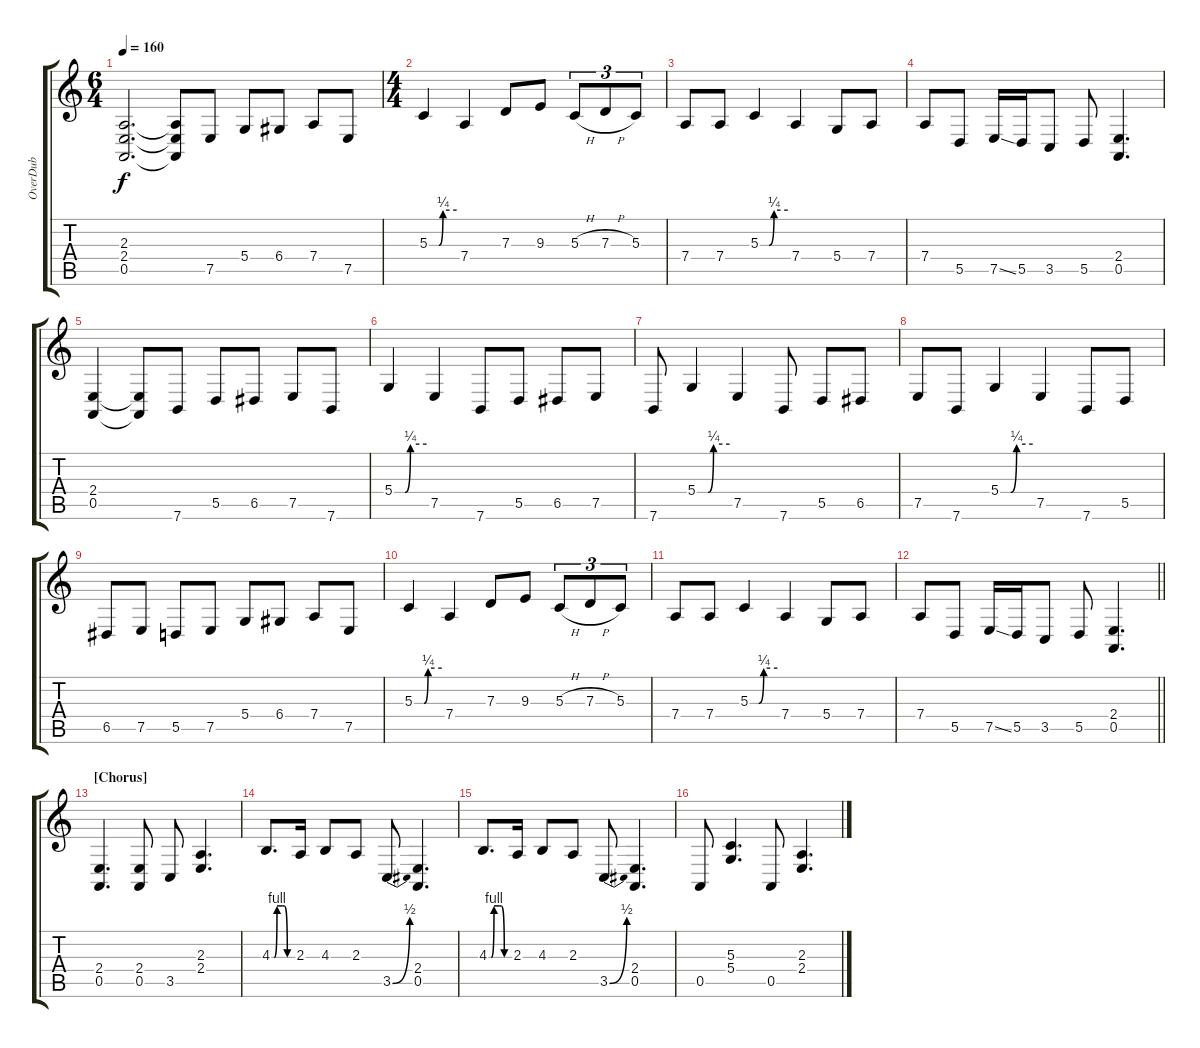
\track ("OverDub" "OverDub") {instrument lead1square}
\staff {score tabs}
\tuning (E4 B3 G3 D3 A2 E2) {hide}
\ts (6 4)
\tempo 160
\clef g2
\ks c
(2.3{t} 2.4{t} 0.5{t}).2{d dy f} (2.3{t} 2.4{t} 0.5{t}).8 7.5.8{volume 11 instrument lead1square} 5.4.8 6.4.8 7.4.8 7.5.8 |
\ts (4 4)
5.3{be (custom 0 0 10 0 21 0 30 1 60 1)}.4 7.4.4 7.3.8 9.3.8 5.3{h}.8{tu (3 2)} 7.3{h}.8{tu (3 2)} 5.3.8{tu (3 2)} |
7.4.8 7.4.8 5.3{be (custom 0 0 19 0 30 1 60 1)}.4 7.4.4 5.4.8 7.4.8 |
7.4.8 5.5.8 7.5{ss}.16 5.5.16 3.5.8 5.5.8 (2.4 0.5).4{d} |
(2.4 0.5).4 (2.4{t} 0.5{t}).8 7.6.8 5.5.8 6.5.8 7.5.8 7.6.8 |
5.4{be (custom 0 0 20 0 30 1 60 1)}.4 7.5.4 7.6.8 5.5.8 6.5.8 7.5.8 |
7.6.8 5.4{be (custom 0 0 20 0 30 1 60 1)}.4 7.5.4 7.6.8 5.5.8 6.5.8 |
7.5.8 7.6.8 5.4{be (custom 0 0 19 0 30 1 60 1)}.4 7.5.4 7.6.8 5.5.8 |
6.5.8 7.5.8 5.5.8 7.5.8 5.4.8 6.4.8 7.4.8 7.5.8 |
5.3{be (custom 0 0 10 0 21 0 30 1 60 1)}.4 7.4.4 7.3.8 9.3.8 5.3{h}.8{tu (3 2)} 7.3{h}.8{tu (3 2)} 5.3.8{tu (3 2)} |
7.4.8 7.4.8 5.3{be (custom 0 0 19 0 30 1 60 1)}.4 7.4.4 5.4.8 7.4.8 |
\barLineRight lightlight
7.4.8 5.5.8 7.5{ss}.16 5.5.16 3.5.8 5.5.8 (2.4 0.5).4{d} |
\section ("" "[Chorus]")
(2.4 0.5).4{d} (2.4 0.5).8 3.5.8 (2.3 2.4).4{d} |
4.3{be (custom 0 0 7 0 15 4 30 4 36 4 45 0 60 0)}.8{d} 2.3.16 4.3.8 2.3.8 3.5{be (bend 0 0 60 2)}.8 (2.4 0.5).4{d} |
4.3{be (custom 0 0 7 0 15 4 30 4 36 4 45 0 60 0)}.8{d} 2.3.16 4.3.8 2.3.8 3.5{be (bend 0 0 60 2)}.8 (2.4 0.5).4{d} |
0.5.8 (5.3 5.4).4{d} 0.5.8 (2.3 2.4).4{d}
